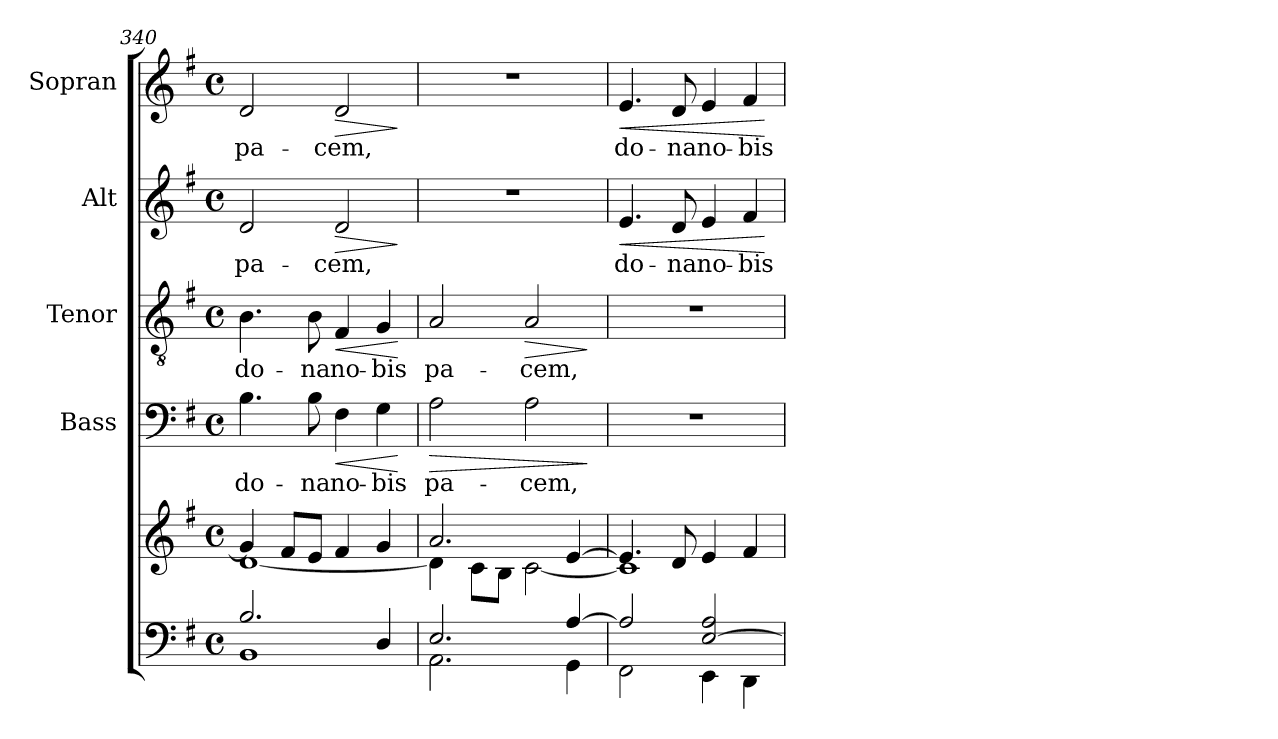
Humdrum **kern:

**kern	**kern	**kern	**text	**dynam	**kern	**text	**dynam	**kern	**text	**dynam	**kern	**text	**dynam
*part5	*part5	*part4	*part4	*part4	*part3	*part3	*part3	*part2	*part2	*part2	*part1	*part1	*part1
*staff6	*staff5	*staff4	*staff4	*staff4	*staff3	*staff3	*staff3	*staff2	*staff2	*staff2	*staff1	*staff1	*staff1
*	*	*I"Bass	*	*	*I"Tenor	*	*	*I"Alt	*	*	*I"Sopran	*	*
*	*	*I'B.	*	*	*I'T.	*	*	*I'A.	*	*	*I'S.	*	*
!!LO:LB:g=z
*clefF4	*clefG2	*clefF4	*	*	*clefGv2	*	*	*clefG2	*	*	*clefG2	*	*
*k[f#]	*k[f#]	*k[f#]	*	*	*k[f#]	*	*	*k[f#]	*	*	*k[f#]	*	*
*G:	*G:	*G:	*	*	*G:	*	*	*G:	*	*	*G:	*	*
*M4/4	*M4/4	*M4/4	*	*	*M4/4	*	*	*M4/4	*	*	*M4/4	*	*
*met(c)	*met(c)	*met(c)	*	*	*met(c)	*	*	*met(c)	*	*	*met(c)	*	*
=340	=340	=340	=340	=340	=340	=340	=340	=340	=340	=340	=340	=340	=340
*^	*^	*	*	*	*	*	*	*	*	*	*	*	*
!	!	!	!	!	!LO:LY:b	!	!	!LO:LY:b	!	!	!LO:LY:b	!	!	!LO:LY:b	!
2.B/	1BB	4g/]	[<1d	4.B\	do-	.	4.B\	do-	.	2d/	pa-	.	2d/	pa-	.
.	.	8f#/L	.	.	.	.	.	.	.	.	.	.	.	.	.
!	!	!	!	!	!LO:LY:b	!	!	!LO:LY:b	!	!	!	!	!	!	!
.	.	8e/J	.	8B\	-na	.	8B\	-na	.	.	.	.	.	.	.
!	!	!	!	!	!LO:LY:b	!LO:HP:b	!	!LO:LY:b	!LO:HP:b	!	!LO:LY:b	!LO:HP:b	!	!LO:LY:b	!LO:HP:b
.	.	4f#/	.	4F#\	no-	<	4F#/	no-	<	2d/	-cem,	>	2d/	-cem,	>
!	!	!	!	!	!LO:LY:b	!	!	!LO:LY:b	!	!	!	!	!	!	!
4D/	.	4g/	.	4G\	-bis	.	4G/	-bis	.	.	.	.	.	.	.
*v	*v	*	*	*	*	*	*	*	*	*	*	*	*	*	*
*	*v	*v	*	*	*	*	*	*	*	*	*	*	*	*
.	.	.	.	[	.	.	[	.	.	]	.	.	]
=341	=341	=341	=341	=341	=341	=341	=341	=341	=341	=341	=341	=341	=341
*^	*^	*	*	*	*	*	*	*	*	*	*	*	*
!	!	!	!	!	!LO:LY:b	!LO:HP:b	!	!LO:LY:b	!	!	!	!	!	!	!
2.E/	2.AA\	2.a/	4d\]	2A\	pa-	>	2A/	pa-	.	1r	.	.	1r	.	.
.	.	.	8c\L	.	.	.	.	.	.	.	.	.	.	.	.
.	.	.	8B\J	.	.	.	.	.	.	.	.	.	.	.	.
!	!	!	!	!	!LO:LY:b	!	!	!LO:LY:b	!LO:HP:b	!	!	!	!	!	!
.	.	.	[<2c\	2A\	-cem,	.	2A/	-cem,	>	.	.	.	.	.	.
[>4A/	4GG\	[>4e/	.	.	.	.	.	.	.	.	.	.	.	.	.
*v	*v	*	*	*	*	*	*	*	*	*	*	*	*	*	*
*	*v	*v	*	*	*	*	*	*	*	*	*	*	*	*
.	.	.	.	]	.	.	]	.	.	.	.	.	.
=342	=342	=342	=342	=342	=342	=342	=342	=342	=342	=342	=342	=342	=342
*^	*^	*	*	*	*	*	*	*	*	*	*	*	*
!	!	!	!	!	!	!	!	!	!	!	!LO:LY:b	!LO:HP:b	!	!LO:LY:b	!LO:HP:b
2A/]	2FF#\	4.e/]	1c]	1r	.	.	1r	.	.	4.e/	do-	<	4.e/	do-	<
!	!	!	!	!	!	!	!	!	!	!	!LO:LY:b	!	!	!LO:LY:b	!
.	.	8d/	.	.	.	.	.	.	.	8d/	-na	.	8d/	-na	.
!	!	!	!	!	!	!	!	!	!	!	!LO:LY:b	!	!	!LO:LY:b	!
[>2E/ 2A/	4EE\	4e/	.	.	.	.	.	.	.	4e/	no-	.	4e/	no-	.
!	!	!	!	!	!	!	!	!	!	!	!LO:LY:b	!	!	!LO:LY:b	!
.	4DD\	4f#/	.	.	.	.	.	.	.	4f#/	-bis	.	4f#/	-bis	.
*v	*v	*	*	*	*	*	*	*	*	*	*	*	*	*	*
*	*v	*v	*	*	*	*	*	*	*	*	*	*	*	*
.	.	.	.	.	.	.	.	.	.	[	.	.	[
=	=	=	=	=	=	=	=	=	=	=	=	=	=
*-	*-	*-	*-	*-	*-	*-	*-	*-	*-	*-	*-	*-	*-
